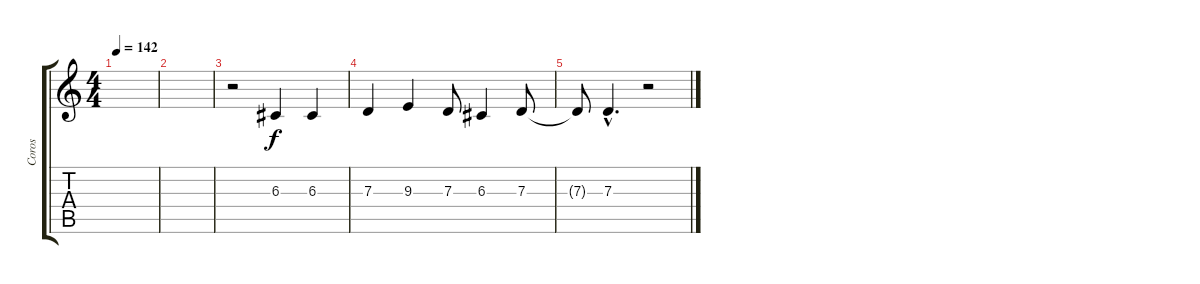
\track ("Coros" "Coros") {instrument voiceoohs}
\staff {score tabs}
\tuning (E4 B3 G3 D3 A2 E2) {hide}
\ts (4 4)
\tempo 142
\clef g2
\ks c
|
|
r.2 6.3.4 6.3.4 |
7.3.4 9.3.4 7.3.8 6.3.4 7.3.8 |
7.3{t}.8 7.3{hac}.4{d} r.2
